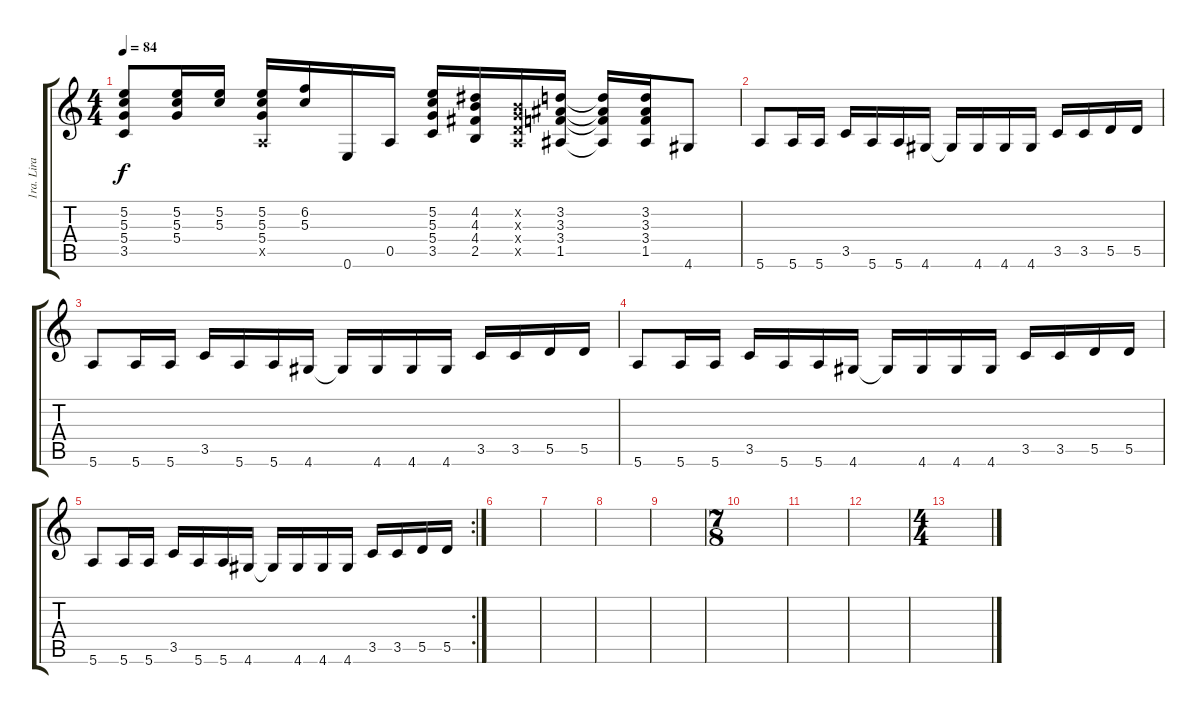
\track ("1ra. Lira" "1ra. Lira") {instrument acousticguitarsteel}
\staff {score tabs}
\tuning (E4 B3 G3 D3 A2 E2) {hide}
\ts (4 4)
\tempo 84
\clef g2
\ks c
(5.2 5.3 5.4 3.5).8{dy f} (5.2 5.3 5.4).16 (5.2 5.3).16 (5.2 5.3 5.4 0.5{x}).16 (6.2 5.3).16 0.6.16 0.5.16 (5.2 5.3 5.4 3.5).16 (4.2 4.3 4.4 2.5).16 (0.2{x} 0.3{x} 0.4{x} 0.5{x}).16 (3.2 3.3 3.4 1.5).16 (3.2{t} 3.3{t} 3.4{t} 1.5{t}).16 (3.2 3.3 3.4 1.5).16 4.6.8 |
5.6.8 5.6.16 5.6.16 3.5.16 5.6.16 5.6.16 4.6.16 4.6{t}.16 4.6.16 4.6.16 4.6.16 3.5.16 3.5.16 5.5.16 5.5.16 |
5.6.8 5.6.16 5.6.16 3.5.16 5.6.16 5.6.16 4.6.16 4.6{t}.16 4.6.16 4.6.16 4.6.16 3.5.16 3.5.16 5.5.16 5.5.16 |
5.6.8 5.6.16 5.6.16 3.5.16 5.6.16 5.6.16 4.6.16 4.6{t}.16 4.6.16 4.6.16 4.6.16 3.5.16 3.5.16 5.5.16 5.5.16 |
\rc 2
5.6.8 5.6.16 5.6.16 3.5.16 5.6.16 5.6.16 4.6.16 4.6{t}.16 4.6.16 4.6.16 4.6.16 3.5.16 3.5.16 5.5.16 5.5.16 |
|
|
|
|
\ts (7 8)
|
|
|
\ts (4 4)
